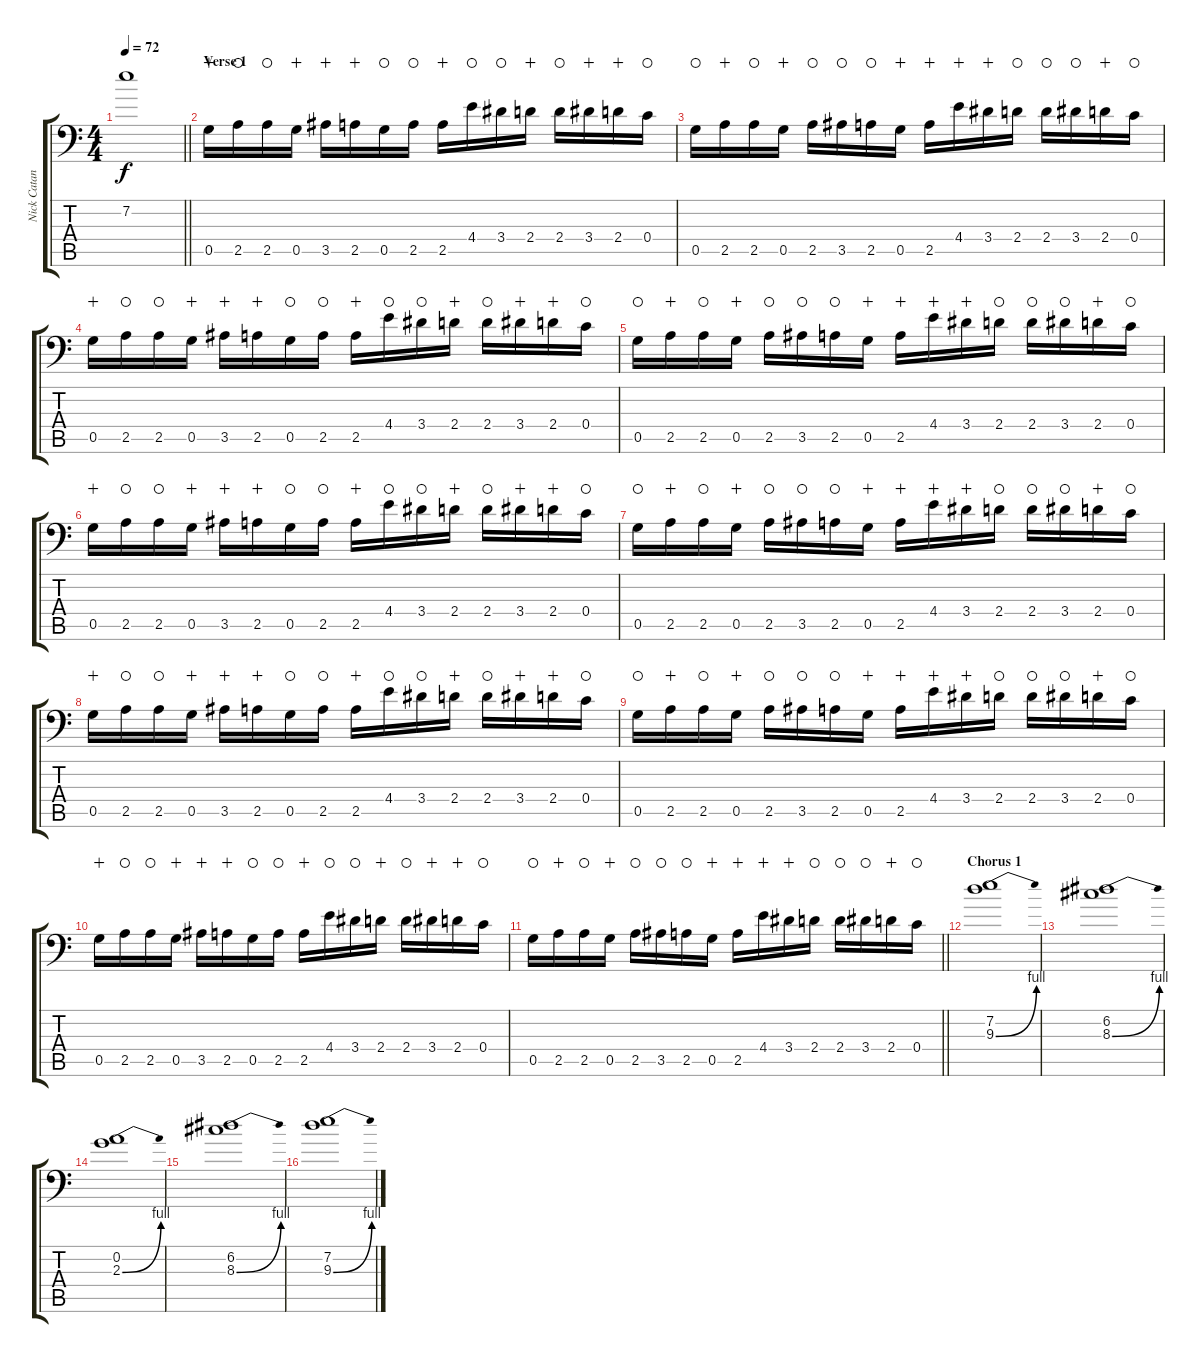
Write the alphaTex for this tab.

\track ("Nick Catanese" "Nick Catan") {instrument distortionguitar}
\staff {score tabs}
\tuning (D4 A3 F3 C3 G2 A1) {hide}
\ts (4 4)
\tempo 72
\clef f4
\barLineRight lightlight
\ks c
7.2{t}.1{dy f} |
\section ("" "Verse 1")
0.5.16{wahc} 2.5.16{waho} 2.5.16{waho} 0.5.16{wahc} 3.5.16{wahc} 2.5.16{wahc} 0.5.16{waho} 2.5.16{waho} 2.5.16{wahc} 4.4.16{waho} 3.4.16{waho} 2.4.16{wahc} 2.4.16{waho} 3.4.16{wahc} 2.4.16{wahc} 0.4.16{waho} |
0.5.16{waho} 2.5.16{wahc} 2.5.16{waho} 0.5.16{wahc} 2.5.16{waho} 3.5.16{waho} 2.5.16{waho} 0.5.16{wahc} 2.5.16{wahc} 4.4.16{wahc} 3.4.16{wahc} 2.4.16{waho} 2.4.16{waho} 3.4.16{waho} 2.4.16{wahc} 0.4.16{waho} |
0.5.16{wahc} 2.5.16{waho} 2.5.16{waho} 0.5.16{wahc} 3.5.16{wahc} 2.5.16{wahc} 0.5.16{waho} 2.5.16{waho} 2.5.16{wahc} 4.4.16{waho} 3.4.16{waho} 2.4.16{wahc} 2.4.16{waho} 3.4.16{wahc} 2.4.16{wahc} 0.4.16{waho} |
0.5.16{waho} 2.5.16{wahc} 2.5.16{waho} 0.5.16{wahc} 2.5.16{waho} 3.5.16{waho} 2.5.16{waho} 0.5.16{wahc} 2.5.16{wahc} 4.4.16{wahc} 3.4.16{wahc} 2.4.16{waho} 2.4.16{waho} 3.4.16{waho} 2.4.16{wahc} 0.4.16{waho} |
0.5.16{wahc} 2.5.16{waho} 2.5.16{waho} 0.5.16{wahc} 3.5.16{wahc} 2.5.16{wahc} 0.5.16{waho} 2.5.16{waho} 2.5.16{wahc} 4.4.16{waho} 3.4.16{waho} 2.4.16{wahc} 2.4.16{waho} 3.4.16{wahc} 2.4.16{wahc} 0.4.16{waho} |
0.5.16{waho} 2.5.16{wahc} 2.5.16{waho} 0.5.16{wahc} 2.5.16{waho} 3.5.16{waho} 2.5.16{waho} 0.5.16{wahc} 2.5.16{wahc} 4.4.16{wahc} 3.4.16{wahc} 2.4.16{waho} 2.4.16{waho} 3.4.16{waho} 2.4.16{wahc} 0.4.16{waho} |
0.5.16{wahc} 2.5.16{waho} 2.5.16{waho} 0.5.16{wahc} 3.5.16{wahc} 2.5.16{wahc} 0.5.16{waho} 2.5.16{waho} 2.5.16{wahc} 4.4.16{waho} 3.4.16{waho} 2.4.16{wahc} 2.4.16{waho} 3.4.16{wahc} 2.4.16{wahc} 0.4.16{waho} |
0.5.16{waho} 2.5.16{wahc} 2.5.16{waho} 0.5.16{wahc} 2.5.16{waho} 3.5.16{waho} 2.5.16{waho} 0.5.16{wahc} 2.5.16{wahc} 4.4.16{wahc} 3.4.16{wahc} 2.4.16{waho} 2.4.16{waho} 3.4.16{waho} 2.4.16{wahc} 0.4.16{waho} |
0.5.16{wahc} 2.5.16{waho} 2.5.16{waho} 0.5.16{wahc} 3.5.16{wahc} 2.5.16{wahc} 0.5.16{waho} 2.5.16{waho} 2.5.16{wahc} 4.4.16{waho} 3.4.16{waho} 2.4.16{wahc} 2.4.16{waho} 3.4.16{wahc} 2.4.16{wahc} 0.4.16{waho} |
\barLineRight lightlight
0.5.16{waho} 2.5.16{wahc} 2.5.16{waho} 0.5.16{wahc} 2.5.16{waho} 3.5.16{waho} 2.5.16{waho} 0.5.16{wahc} 2.5.16{wahc} 4.4.16{wahc} 3.4.16{wahc} 2.4.16{waho} 2.4.16{waho} 3.4.16{waho} 2.4.16{wahc} 0.4.16{waho} |
\section ("" "Chorus 1")
(7.2 9.3{be (bend 0 0 60 4)}).1 |
(6.2 8.3{be (bend 0 0 60 4)}).1 |
(0.2 2.3{be (bend 0 0 60 4)}).1 |
(6.2 8.3{be (bend 0 0 60 4)}).1 |
(7.2 9.3{be (bend 0 0 60 4)}).1
